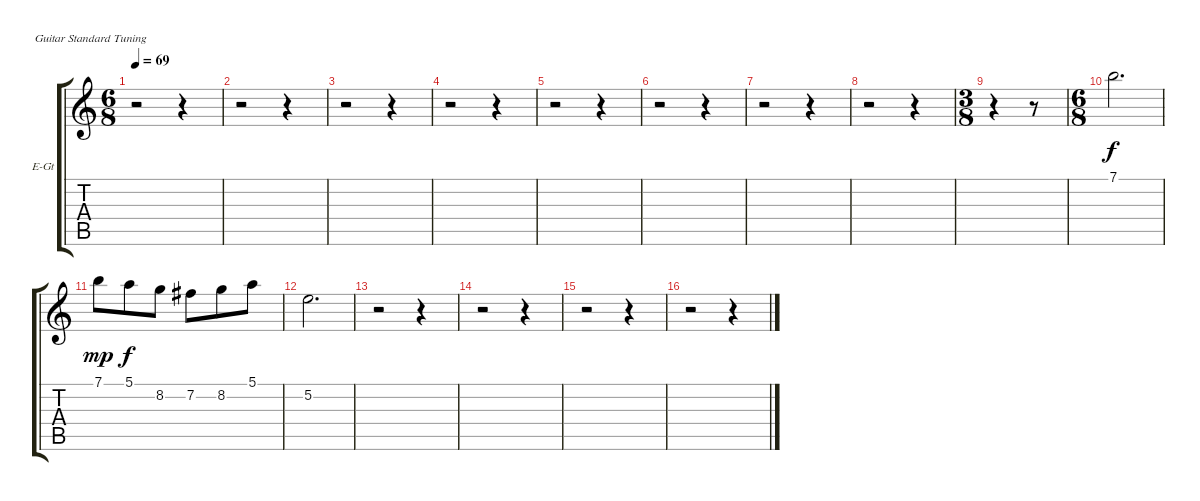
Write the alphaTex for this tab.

\defaultSystemsLayout 4
\bracketExtendMode groupsimilarinstruments
\firstSystemTrackNameOrientation horizontal
\otherSystemsTrackNameOrientation horizontal
\track ("Гитара2(Б)" "E-Gt") {instrument electricguitarclean}
\staff {score tabs}
\tuning (E4 B3 G3 D3 A2 E2)
\ts (6 8)
\tempo 69
\clef g2
\ks c
r.2{dy f} r.4 |
r.2 r.4 |
r.2 r.4 |
r.2 r.4 |
r.2 r.4 |
r.2 r.4 |
r.2 r.4 |
r.2 r.4 |
\ts (3 8)
r.4 r.8 |
\ts (6 8)
7.1.2{d} |
7.1.8{dy mp} 5.1.8{dy f} 8.2.8 7.2.8 8.2.8 5.1.8 |
5.2.2{d} |
r.2 r.4 |
r.2 r.4 |
r.2 r.4 |
r.2 r.4
